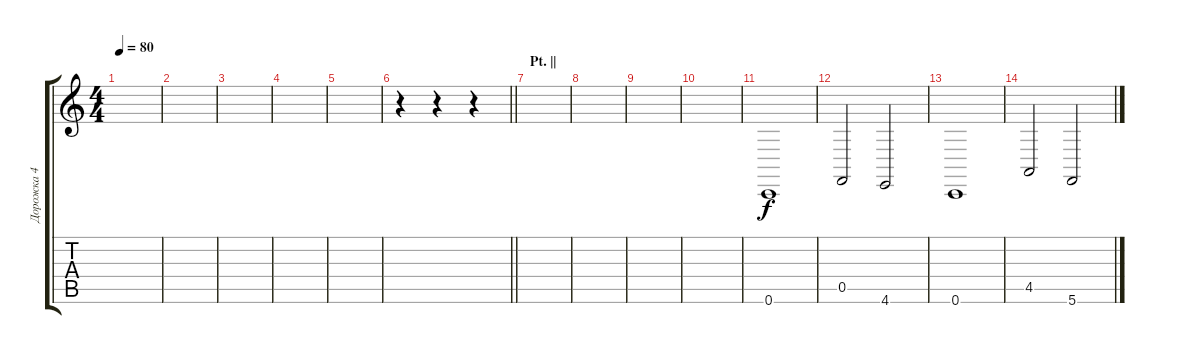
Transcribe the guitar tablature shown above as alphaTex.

\track ("Дорожка 4" "Дорожка 4") {instrument drawbarorgan}
\staff {score tabs}
\tuning (C4 G3 Eb3 Bb2 F2 C2) {hide}
\ts (4 4)
\tempo 80
\clef g2
\ks c
|
|
|
|
|
\barLineRight lightlight
r.4 r.4 r.4 |
\section ("" "Pt. ||")
|
|
|
|
0.6.1 |
0.5.2 4.6.2 |
0.6.1 |
4.5.2 5.6.2
